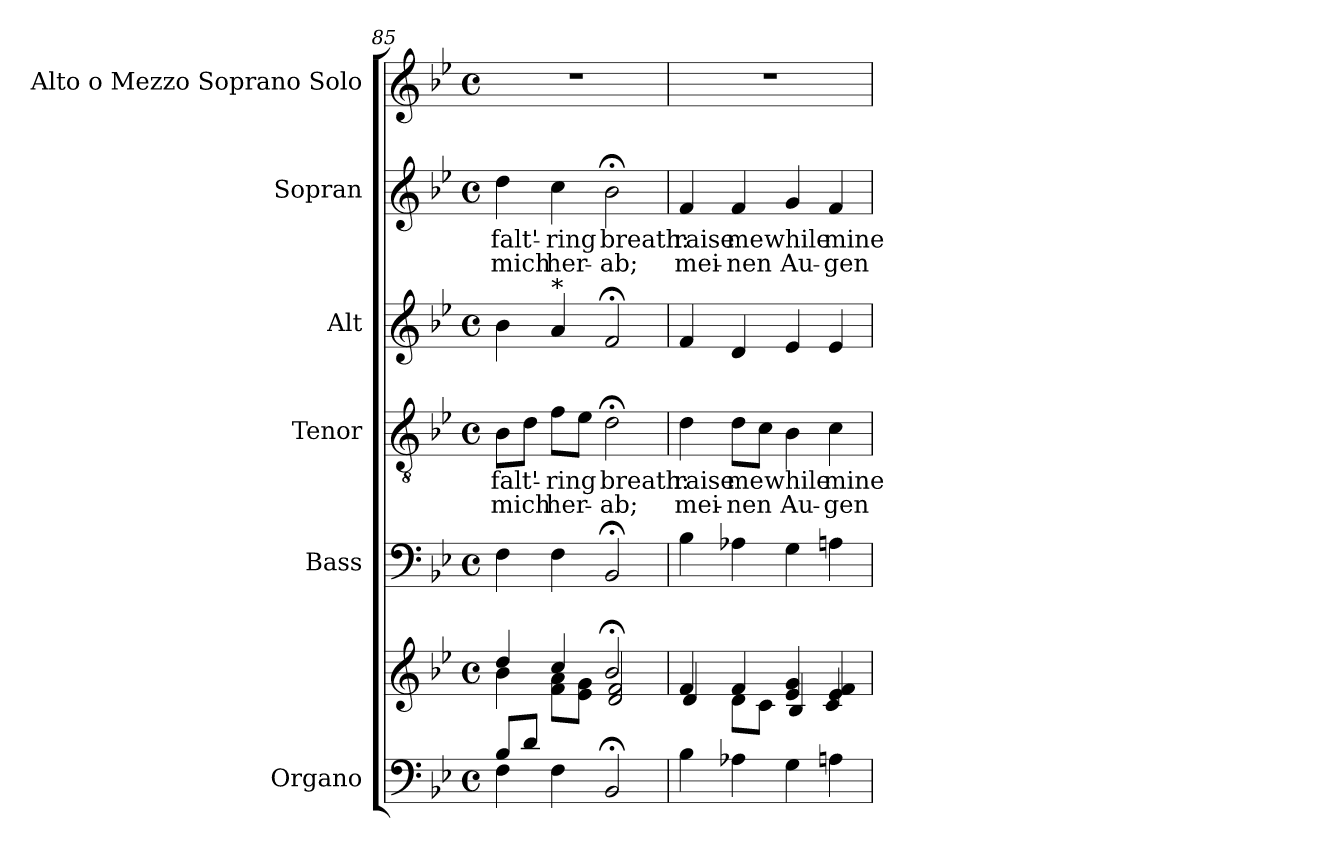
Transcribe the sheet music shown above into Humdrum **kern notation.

**kern	**kern	**kern	**kern	**text	**text	**kern	**kern	**text	**text	**kern
*part6	*part6	*part5	*part4	*part4	*part4	*part3	*part2	*part2	*part2	*part1
*staff7	*staff6	*staff5	*staff4	*staff4	*staff4	*staff3	*staff2	*staff2	*staff2	*staff1
*I"Organo	*	*I"Bass	*I"Tenor	*	*	*I"Alt	*I"Sopran	*	*	*I"Alto o Mezzo Soprano Solo
*	*	*I'B	*I'T	*	*	*I'A	*I'S	*	*	*I'S o l o
*clefF4	*clefG2	*clefF4	*clefGv2	*	*	*clefG2	*clefG2	*	*	*clefG2
*k[b-e-]	*k[b-e-]	*k[b-e-]	*k[b-e-]	*	*	*k[b-e-]	*k[b-e-]	*	*	*k[b-e-]
*M4/4	*M4/4	*M4/4	*M4/4	*	*	*M4/4	*M4/4	*	*	*M4/4
*met(c)	*met(c)	*met(c)	*met(c)	*	*	*met(c)	*met(c)	*	*	*met(c)
=85	=85	=85	=85	=85	=85	=85	=85	=85	=85	=85
*^	*^	*	*	*	*	*	*	*	*	*
!	!	!	!	!	!	!LO:LY:b	!LO:LY:b	!	!	!LO:LY:b	!LO:LY:b	!
8B-/L	4F\	4dd/	4b-\	4F\	8B-\L	falt'-	mich	4b-\	4dd\	falt'-	mich	1r
8d/J	.	.	.	.	8d\J	.	.	.	.	.	.	.
!	!	!	!	!	!	!	!	!LO:TX:a:t=*	!	!	!	!
!	!	!	!	!	!	!LO:LY:b	!LO:LY:b	!	!	!LO:LY:b	!LO:LY:b	!
4rFyy	4F\	4cc/	8f\ 8a\L	4F\	8f\L	-ring	her-	4a/	4cc\	-ring	her-	.
.	.	.	8e-\ 8g\J	.	8e-\J	.	.	.	.	.	.	.
!	!	!	!	!	!	!LO:LY:b	!LO:LY:b	!	!	!LO:LY:b	!LO:LY:b	!
2BB-;</	2rAyy	2b-;</	2d/ 2f/	2BB-;</	2d;<\	breath:	-ab;	2f;</	2b-;<\	breath:	-ab;	.
!!LO:LB:g=z
=86	=86	=86	=86	=86	=86	=86	=86	=86	=86	=86	=86	=86
!	!	!	!	!	!	!LO:LY:b	!LO:LY:b	!	!	!LO:LY:b	!LO:LY:b	!
*v	*v	*	*	*	*	*	*	*	*	*	*	*
4B-\	4f/	4d/	4B-\	4d\	raise	mei-	4f/	4f/	raise	mei-	1r
!	!	!	!	!	!LO:LY:b	!LO:LY:b	!	!	!LO:LY:b	!LO:LY:b	!
4A-X\	4f/	8d\L	4A-X\	8d\L	me	-nen	4d/	4f/	me	-nen	.
.	.	8c\J	.	8c\J	.	.	.	.	.	.	.
!	!	!	!	!	!LO:LY:b	!LO:LY:b	!	!	!LO:LY:b	!LO:LY:b	!
4G\	4e-/ 4g/	4B-/	4G\	4B-\	while	Au-	4e-/	4g/	while	Au-	.
!	!	!	!	!	!LO:LY:b	!LO:LY:b	!	!	!LO:LY:b	!LO:LY:b	!
4An\	4e-/ 4f/	4c/	4An\	4c\	mine	-gen	4e-/	4f/	mine	-gen	.
*	*v	*v	*	*	*	*	*	*	*	*	*
=	=	=	=	=	=	=	=	=	=	=
*-	*-	*-	*-	*-	*-	*-	*-	*-	*-	*-
